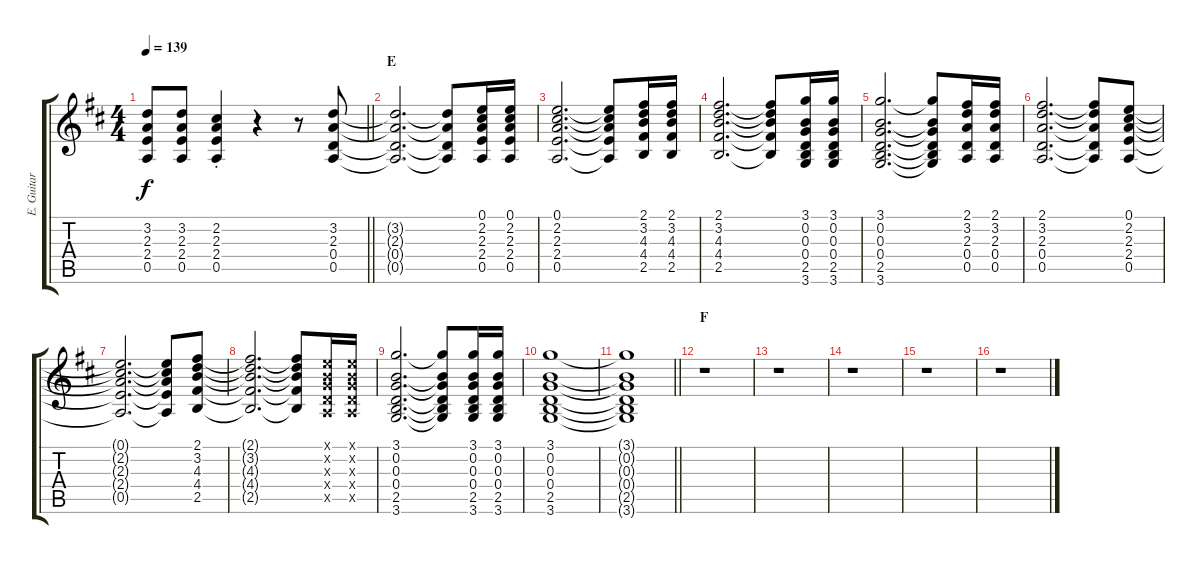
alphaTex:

\track ("E. Guitar III" "E. Guitar ") {instrument overdrivenguitar}
\staff {score tabs}
\tuning (E4 B3 G3 D3 A2 E2) {hide}
\ts (4 4)
\tempo 139
\clef g2
\barLineRight lightlight
\ks d
(3.2 2.3 2.4 0.5).8{dy f} (3.2 2.3 2.4 0.5).8 (2.2{st} 2.3{st} 2.4{st} 0.5{st}).4 r.4 r.8 (3.2 2.3 0.4 0.5).8 |
\section ("" "E")
(3.2{t} 2.3{t} 0.4{t} 0.5{t}).2{d} (3.2{t} 2.3{t} 0.4{t} 0.5{t}).8 (0.1 2.2 2.3 2.4 0.5).16 (0.1 2.2 2.3 2.4 0.5).16 |
(0.1 2.2 2.3 2.4 0.5).2{d} (0.1{t} 2.2{t} 2.3{t} 2.4{t} 0.5{t}).8 (2.1 3.2 4.3 4.4 2.5).16 (2.1 3.2 4.3 4.4 2.5).16 |
(2.1 3.2 4.3 4.4 2.5).2{d} (2.1{t} 3.2{t} 4.3{t} 4.4{t} 2.5{t}).8 (3.1 0.2 0.3 0.4 2.5 3.6).16 (3.1 0.2 0.3 0.4 2.5 3.6).16 |
(3.1 0.2 0.3 0.4 2.5 3.6).2{d} (3.1{t} 0.2{t} 0.3{t} 0.4{t} 2.5{t} 3.6{t}).8 (2.1 3.2 2.3 0.4 0.5).16 (2.1 3.2 2.3 0.4 0.5).16 |
(2.1 3.2 2.3 0.4 0.5).2{d} (2.1{t} 3.2{t} 2.3{t} 0.4{t} 0.5{t}).8 (0.1 2.2 2.3 2.4 0.5).8 |
(0.1{t} 2.2{t} 2.3{t} 2.4{t} 0.5{t}).2{d} (0.1{t} 2.2{t} 2.3{t} 2.4{t} 0.5{t}).8 (2.1 3.2 4.3 4.4 2.5).8 |
(2.1{t} 3.2{t} 4.3{t} 4.4{t} 2.5{t}).2{d} (2.1{t} 3.2{t} 4.3{t} 4.4{t} 2.5{t}).8 (0.1{x} 0.2{x} 0.3{x} 0.4{x} 0.5{x}).16 (0.1{x} 0.2{x} 0.3{x} 0.4{x} 0.5{x}).16 |
(3.1 0.2 0.3 0.4 2.5 3.6).2{d} (3.1{t} 0.2{t} 0.3{t} 0.4{t} 2.5{t} 3.6{t}).8 (3.1 0.2 0.3 0.4 2.5 3.6).16 (3.1 0.2 0.3 0.4 2.5 3.6).16 |
(3.1 0.2 0.3 0.4 2.5 3.6).1 |
\barLineRight lightlight
(3.1{t} 0.2{t} 0.3{t} 0.4{t} 2.5{t} 3.6{t}).1 |
\section ("" "F")
r.1 |
r.1 |
r.1 |
r.1 |
r.1
